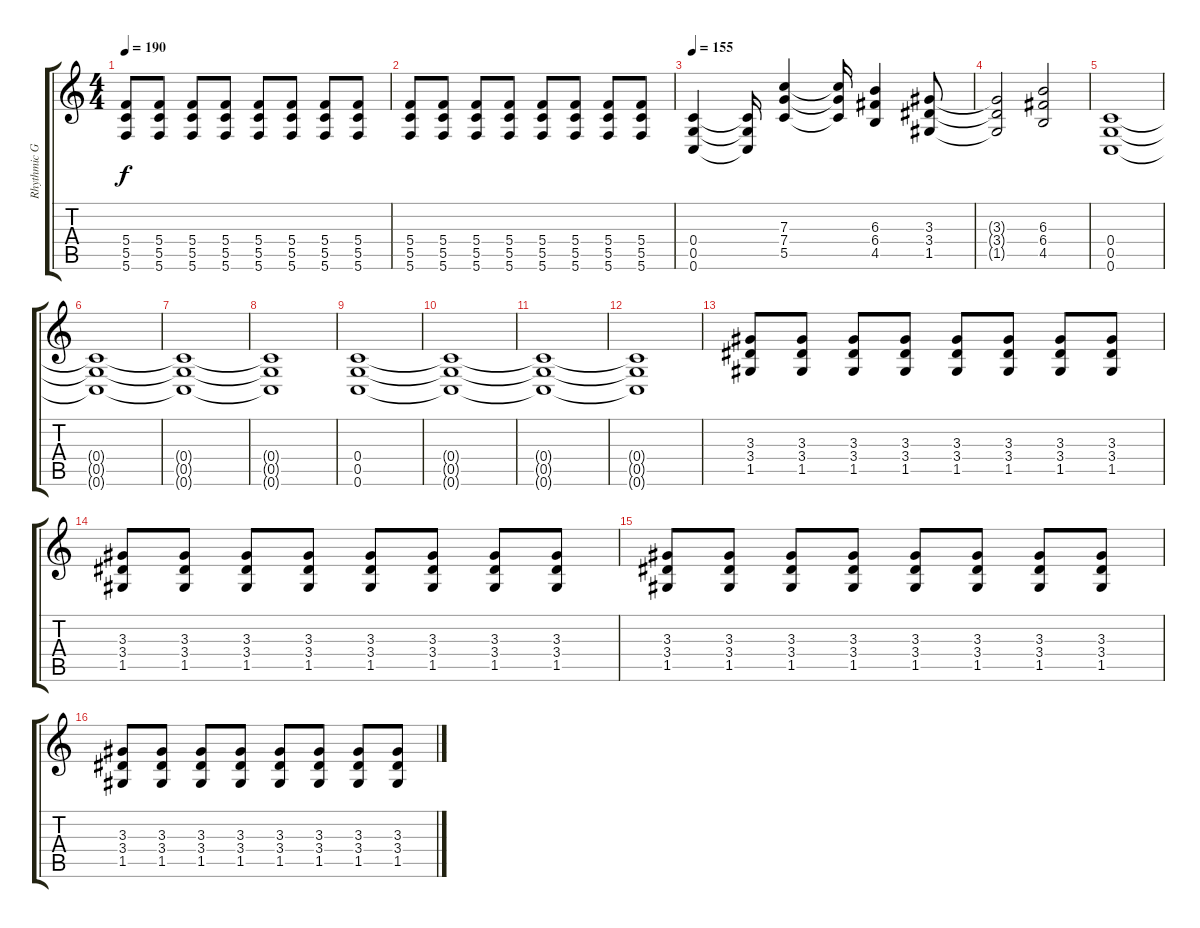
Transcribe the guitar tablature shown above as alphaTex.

\track ("Rhythmic Guitar (Drop C)" "Rhythmic G") {instrument distortionguitar}
\staff {score tabs}
\tuning (D4 A3 F3 C3 G2 C2) {hide}
\ts (4 4)
\tempo 190
\clef g2
\ks c
(5.4 5.5 5.6).8{dy f} (5.4 5.5 5.6).8 (5.4 5.5 5.6).8 (5.4 5.5 5.6).8 (5.4 5.5 5.6).8 (5.4 5.5 5.6).8 (5.4 5.5 5.6).8 (5.4 5.5 5.6).8 |
(5.4 5.5 5.6).8 (5.4 5.5 5.6).8 (5.4 5.5 5.6).8 (5.4 5.5 5.6).8 (5.4 5.5 5.6).8 (5.4 5.5 5.6).8 (5.4 5.5 5.6).8 (5.4 5.5 5.6).8 |
\tempo 155
(0.4 0.5 0.6).4 (0.4{t} 0.5{t} 0.6{t}).16 (7.3 7.4 5.5).4 (7.3{t} 7.4{t} 5.5{t}).16 (6.3 6.4 4.5).4 (3.3 3.4 1.5).8 |
(3.3{t} 3.4{t} 1.5{t}).2 (6.3 6.4 4.5).2 |
(0.4 0.5 0.6).1 |
(0.4{t} 0.5{t} 0.6{t}).1 |
(0.4{t} 0.5{t} 0.6{t}).1 |
(0.4{t} 0.5{t} 0.6{t}).1 |
(0.4 0.5 0.6).1 |
(0.4{t} 0.5{t} 0.6{t}).1 |
(0.4{t} 0.5{t} 0.6{t}).1 |
(0.4{t} 0.5{t} 0.6{t}).1 |
(3.3 3.4 1.5).8 (3.3 3.4 1.5).8 (3.3 3.4 1.5).8 (3.3 3.4 1.5).8 (3.3 3.4 1.5).8 (3.3 3.4 1.5).8 (3.3 3.4 1.5).8 (3.3 3.4 1.5).8 |
(3.3 3.4 1.5).8 (3.3 3.4 1.5).8 (3.3 3.4 1.5).8 (3.3 3.4 1.5).8 (3.3 3.4 1.5).8 (3.3 3.4 1.5).8 (3.3 3.4 1.5).8 (3.3 3.4 1.5).8 |
(3.3 3.4 1.5).8 (3.3 3.4 1.5).8 (3.3 3.4 1.5).8 (3.3 3.4 1.5).8 (3.3 3.4 1.5).8 (3.3 3.4 1.5).8 (3.3 3.4 1.5).8 (3.3 3.4 1.5).8 |
(3.3 3.4 1.5).8 (3.3 3.4 1.5).8 (3.3 3.4 1.5).8 (3.3 3.4 1.5).8 (3.3 3.4 1.5).8 (3.3 3.4 1.5).8 (3.3 3.4 1.5).8 (3.3 3.4 1.5).8
